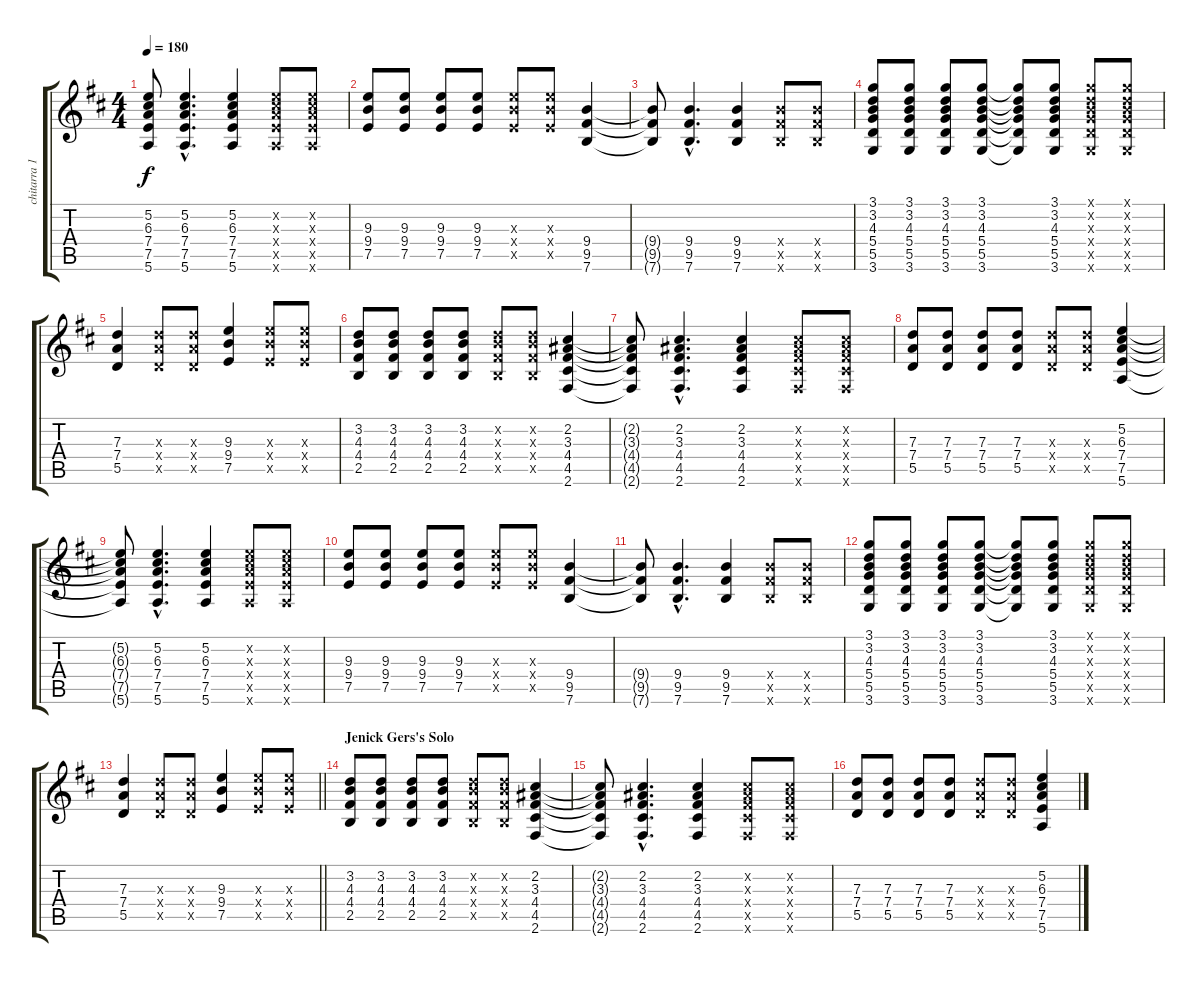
\track ("chitarra 1" "chitarra 1") {instrument overdrivenguitar}
\staff {score tabs}
\tuning (E4 B3 G3 D3 A2 E2) {hide}
\ts (4 4)
\tempo 180
\clef g2
\ks d
(5.2{t} 6.3{t} 7.4{t} 7.5{t} 5.6{t}).8{dy f} (5.2{hac} 6.3{hac} 7.4{hac} 7.5{hac} 5.6{hac}).4{d} (5.2 6.3 7.4 7.5 5.6).4 (5.2{x} 6.3{x} 7.4{x} 7.5{x} 5.6{x}).8 (5.2{x} 6.3{x} 7.4{x} 7.5{x} 5.6{x}).8 |
(9.3 9.4 7.5).8 (9.3 9.4 7.5).8 (9.3 9.4 7.5).8 (9.3 9.4 7.5).8 (9.3{x} 9.4{x} 7.5{x}).8 (9.3{x} 9.4{x} 7.5{x}).8 (9.4 9.5 7.6).4 |
(9.4{t} 9.5{t} 7.6{t}).8 (9.4{hac} 9.5{hac} 7.6{hac}).4{d} (9.4 9.5 7.6).4 (9.4{x} 9.5{x} 7.6{x}).8 (9.4{x} 9.5{x} 7.6{x}).8 |
(3.1 3.2 4.3 5.4 5.5 3.6).8 (3.1 3.2 4.3 5.4 5.5 3.6).8 (3.1 3.2 4.3 5.4 5.5 3.6).8 (3.1 3.2 4.3 5.4 5.5 3.6).8 (3.1{t} 3.2{t} 4.3{t} 5.4{t} 5.5{t} 3.6{t}).8 (3.1 3.2 4.3 5.4 5.5 3.6).8 (3.1{x} 3.2{x} 4.3{x} 5.4{x} 5.5{x} 3.6{x}).8 (3.1{x} 3.2{x} 4.3{x} 5.4{x} 5.5{x} 3.6{x}).8 |
(7.3 7.4 5.5).4 (7.3{x} 7.4{x} 5.5{x}).8 (7.3{x} 7.4{x} 5.5{x}).8 (9.3 9.4 7.5).4 (9.3{x} 9.4{x} 7.5{x}).8 (9.3{x} 9.4{x} 7.5{x}).8 |
(3.2 4.3 4.4 2.5).8{volume 12 instrument distortionguitar} (3.2 4.3 4.4 2.5).8 (3.2 4.3 4.4 2.5).8 (3.2 4.3 4.4 2.5).8 (3.2{x} 4.3{x} 4.4{x} 2.5{x}).8 (3.2{x} 4.3{x} 4.4{x} 2.5{x}).8 (2.2 3.3 4.4 4.5 2.6).4 |
(2.2{t} 3.3{t} 4.4{t} 4.5{t} 2.6{t}).8 (2.2{hac} 3.3{hac} 4.4{hac} 4.5{hac} 2.6{hac}).4{d} (2.2 3.3 4.4 4.5 2.6).4 (2.2{x} 3.3{x} 4.4{x} 4.5{x} 2.6{x}).8 (2.2{x} 3.3{x} 4.4{x} 4.5{x} 2.6{x}).8 |
(7.3 7.4 5.5).8 (7.3 7.4 5.5).8 (7.3 7.4 5.5).8 (7.3 7.4 5.5).8 (7.3{x} 7.4{x} 5.5{x}).8 (7.3{x} 7.4{x} 5.5{x}).8 (5.2 6.3 7.4 7.5 5.6).4 |
(5.2{t} 6.3{t} 7.4{t} 7.5{t} 5.6{t}).8 (5.2{hac} 6.3{hac} 7.4{hac} 7.5{hac} 5.6{hac}).4{d} (5.2 6.3 7.4 7.5 5.6).4 (5.2{x} 6.3{x} 7.4{x} 7.5{x} 5.6{x}).8 (5.2{x} 6.3{x} 7.4{x} 7.5{x} 5.6{x}).8 |
(9.3 9.4 7.5).8 (9.3 9.4 7.5).8 (9.3 9.4 7.5).8 (9.3 9.4 7.5).8 (9.3{x} 9.4{x} 7.5{x}).8 (9.3{x} 9.4{x} 7.5{x}).8 (9.4 9.5 7.6).4 |
(9.4{t} 9.5{t} 7.6{t}).8 (9.4{hac} 9.5{hac} 7.6{hac}).4{d} (9.4 9.5 7.6).4 (9.4{x} 9.5{x} 7.6{x}).8 (9.4{x} 9.5{x} 7.6{x}).8 |
(3.1 3.2 4.3 5.4 5.5 3.6).8 (3.1 3.2 4.3 5.4 5.5 3.6).8 (3.1 3.2 4.3 5.4 5.5 3.6).8 (3.1 3.2 4.3 5.4 5.5 3.6).8 (3.1{t} 3.2{t} 4.3{t} 5.4{t} 5.5{t} 3.6{t}).8 (3.1 3.2 4.3 5.4 5.5 3.6).8 (3.1{x} 3.2{x} 4.3{x} 5.4{x} 5.5{x} 3.6{x}).8 (3.1{x} 3.2{x} 4.3{x} 5.4{x} 5.5{x} 3.6{x}).8 |
\barLineRight lightlight
(7.3 7.4 5.5).4 (7.3{x} 7.4{x} 5.5{x}).8 (7.3{x} 7.4{x} 5.5{x}).8 (9.3 9.4 7.5).4 (9.3{x} 9.4{x} 7.5{x}).8 (9.3{x} 9.4{x} 7.5{x}).8 |
\section ("" "Jenick Gers's Solo")
(3.2 4.3 4.4 2.5).8{volume 10 balance 0 instrument distortionguitar} (3.2 4.3 4.4 2.5).8 (3.2 4.3 4.4 2.5).8 (3.2 4.3 4.4 2.5).8 (3.2{x} 4.3{x} 4.4{x} 2.5{x}).8 (3.2{x} 4.3{x} 4.4{x} 2.5{x}).8 (2.2 3.3 4.4 4.5 2.6).4 |
(2.2{t} 3.3{t} 4.4{t} 4.5{t} 2.6{t}).8 (2.2{hac} 3.3{hac} 4.4{hac} 4.5{hac} 2.6{hac}).4{d} (2.2 3.3 4.4 4.5 2.6).4 (2.2{x} 3.3{x} 4.4{x} 4.5{x} 2.6{x}).8 (2.2{x} 3.3{x} 4.4{x} 4.5{x} 2.6{x}).8 |
(7.3 7.4 5.5).8 (7.3 7.4 5.5).8 (7.3 7.4 5.5).8 (7.3 7.4 5.5).8 (7.3{x} 7.4{x} 5.5{x}).8 (7.3{x} 7.4{x} 5.5{x}).8 (5.2 6.3 7.4 7.5 5.6).4
